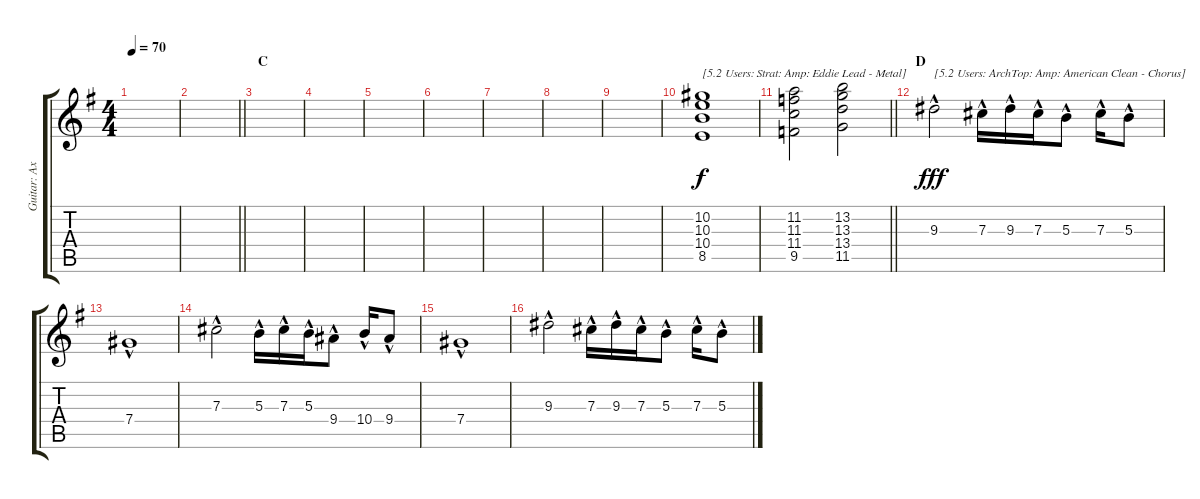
\track ("Guitar: Axel" "Guitar: Ax") {instrument electricguitarjazz}
\staff {score tabs}
\tuning (Eb4 Bb3 Gb3 Db3 Ab2 Eb2) {hide}
\ts (4 4)
\tempo 70
\clef g2
\ks g
|
\barLineRight lightlight
|
\section ("" "C")
|
|
|
|
|
|
|
(10.2 10.3 10.4 8.5).1{txt "[5.2 Users: Strat: Amp: Eddie Lead - Metal]" dy f volume 8 instrument distortionguitar} |
\barLineRight lightlight
(11.2 11.3 11.4 9.5).2 (13.2 13.3 13.4 11.5).2 |
\section ("" "D")
9.3{hac}.2{txt "[5.2 Users: ArchTop: Amp: American Clean - Chorus]" dy fff instrument electricguitarjazz} 7.3{hac}.16 9.3{hac}.16 7.3{hac}.16 5.3{hac}.8 7.3{hac}.16 5.3{hac}.8 |
7.4{hac}.1 |
7.3{hac}.2 5.3{hac}.16 7.3{hac}.16 5.3{hac}.16 9.4{hac}.8 10.4{hac}.16 9.4{hac}.8 |
7.4{hac}.1 |
9.3{hac}.2 7.3{hac}.16 9.3{hac}.16 7.3{hac}.16 5.3{hac}.8 7.3{hac}.16 5.3{hac}.8
